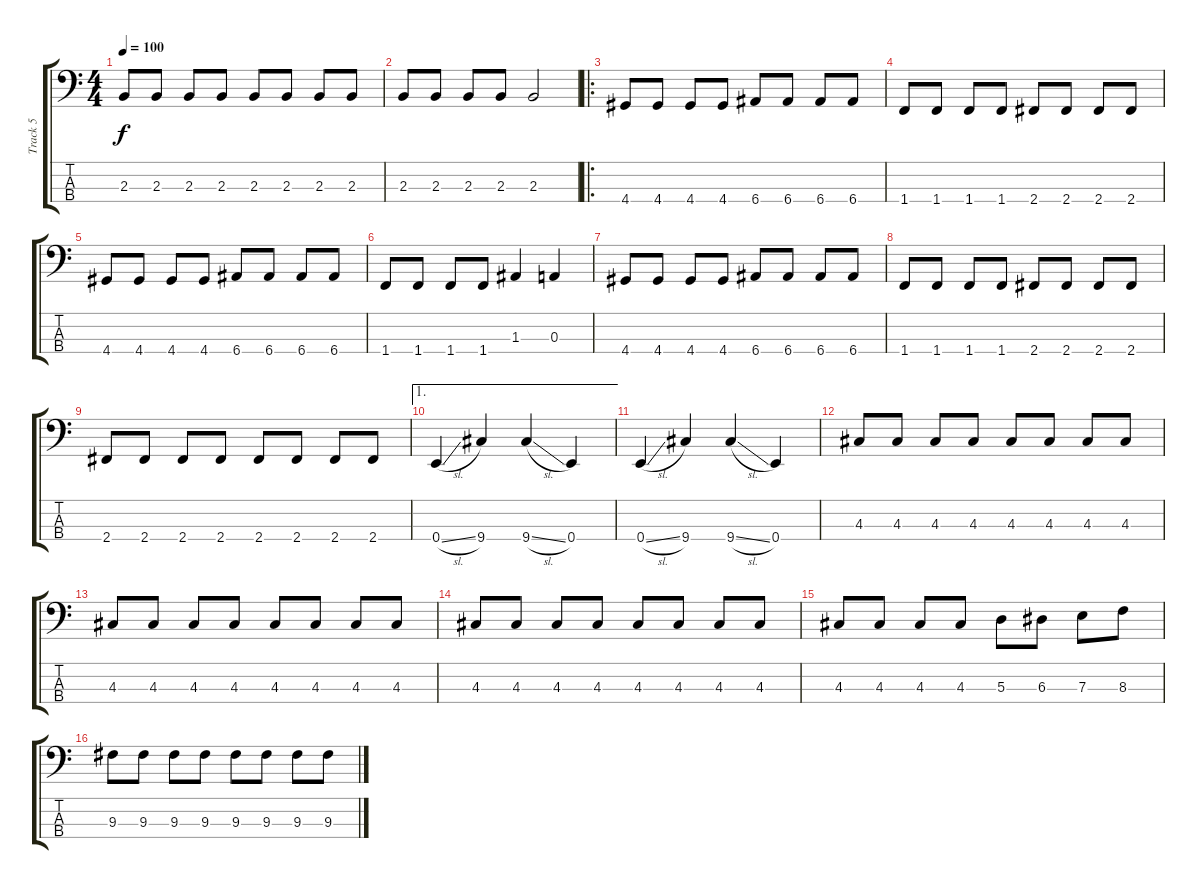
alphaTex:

\track ("Track 5" "Track 5") {instrument electricbassfinger}
\staff {score tabs}
\tuning (G2 D2 A1 E1) {hide}
\ts (4 4)
\tempo 100
\clef f4
\ks c
2.3.8{dy f} 2.3.8 2.3.8 2.3.8 2.3.8 2.3.8 2.3.8 2.3.8 |
2.3.8 2.3.8 2.3.8 2.3.8 2.3.2 |
\ro
4.4.8 4.4.8 4.4.8 4.4.8 6.4.8 6.4.8 6.4.8 6.4.8 |
1.4.8 1.4.8 1.4.8 1.4.8 2.4.8 2.4.8 2.4.8 2.4.8 |
4.4.8 4.4.8 4.4.8 4.4.8 6.4.8 6.4.8 6.4.8 6.4.8 |
1.4.8 1.4.8 1.4.8 1.4.8 1.3.4 0.3.4 |
4.4.8 4.4.8 4.4.8 4.4.8 6.4.8 6.4.8 6.4.8 6.4.8 |
1.4.8 1.4.8 1.4.8 1.4.8 2.4.8 2.4.8 2.4.8 2.4.8 |
2.4.8 2.4.8 2.4.8 2.4.8 2.4.8 2.4.8 2.4.8 2.4.8 |
\ae 1
0.4{sl}.4 9.4.4 9.4{sl}.4 0.4.4 |
0.4{sl}.4 9.4.4 9.4{sl}.4 0.4.4 |
4.3.8 4.3.8 4.3.8 4.3.8 4.3.8 4.3.8 4.3.8 4.3.8 |
4.3.8 4.3.8 4.3.8 4.3.8 4.3.8 4.3.8 4.3.8 4.3.8 |
4.3.8 4.3.8 4.3.8 4.3.8 4.3.8 4.3.8 4.3.8 4.3.8 |
4.3.8 4.3.8 4.3.8 4.3.8 5.3.8 6.3.8 7.3.8 8.3.8 |
9.3.8 9.3.8 9.3.8 9.3.8 9.3.8 9.3.8 9.3.8 9.3.8
